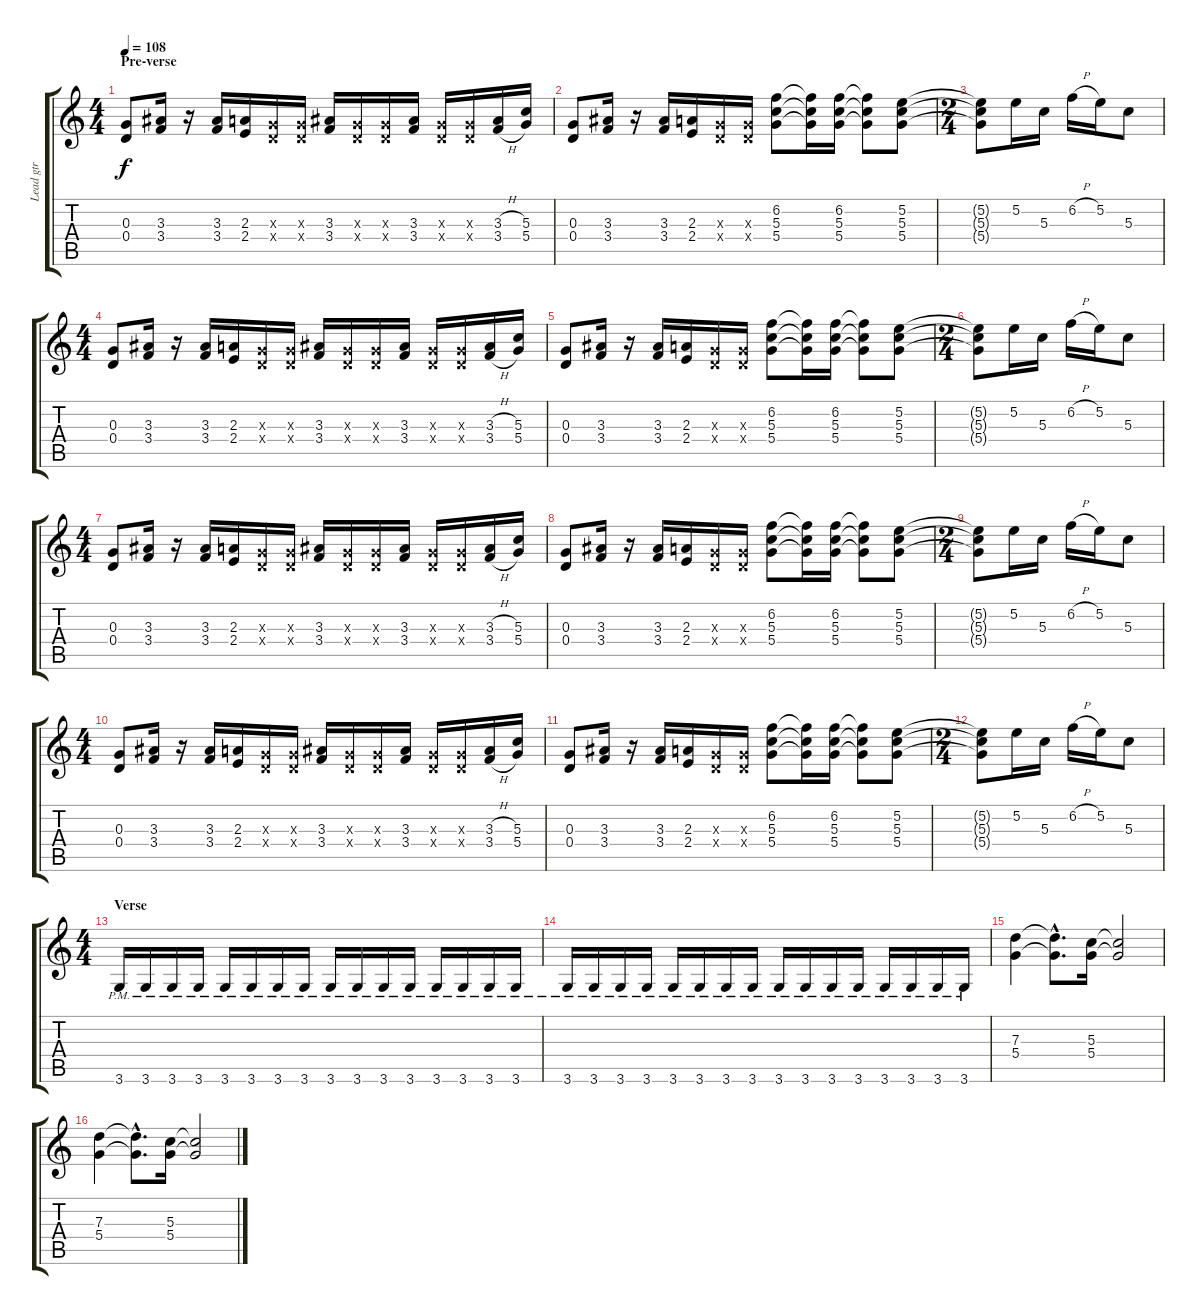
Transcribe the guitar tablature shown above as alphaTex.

\track ("Lead gtr" "Lead gtr") {instrument distortionguitar}
\staff {score tabs}
\tuning (E4 B3 G3 D3 A2 E2) {hide}
\ts (4 4)
\section ("" "Pre-verse")
\tempo 108
\clef g2
\ks c
(0.3 0.4).8{dy f} (3.3 3.4).16 r.16 (3.3 3.4).16 (2.3 2.4).16 (0.3{x} 0.4{x}).16 (0.3{x} 0.4{x}).16 (3.3 3.4).16 (0.3{x} 0.4{x}).16 (0.3{x} 0.4{x}).16 (3.3 3.4).16 (0.3{x} 0.4{x}).16 (0.3{x} 0.4{x}).16 (3.3{h} 3.4{h}).16 (5.3 5.4).16 |
(0.3 0.4).8 (3.3 3.4).16 r.16 (3.3 3.4).16 (2.3 2.4).16 (0.3{x} 0.4{x}).16 (0.3{x} 0.4{x}).16 (6.2 5.3 5.4).8 (6.2{t} 5.3{t} 5.4{t}).16 (6.2 5.3 5.4).16 (6.2{t} 5.3{t} 5.4{t}).8 (5.2 5.3 5.4).8 |
\ts (2 4)
(5.2{t} 5.3{t} 5.4{t}).8 5.2.16 5.3.16 6.2{h}.16 5.2.16 5.3.8 |
\ts (4 4)
(0.3 0.4).8 (3.3 3.4).16 r.16 (3.3 3.4).16 (2.3 2.4).16 (0.3{x} 0.4{x}).16 (0.3{x} 0.4{x}).16 (3.3 3.4).16 (0.3{x} 0.4{x}).16 (0.3{x} 0.4{x}).16 (3.3 3.4).16 (0.3{x} 0.4{x}).16 (0.3{x} 0.4{x}).16 (3.3{h} 3.4{h}).16 (5.3 5.4).16 |
(0.3 0.4).8 (3.3 3.4).16 r.16 (3.3 3.4).16 (2.3 2.4).16 (0.3{x} 0.4{x}).16 (0.3{x} 0.4{x}).16 (6.2 5.3 5.4).8 (6.2{t} 5.3{t} 5.4{t}).16 (6.2 5.3 5.4).16 (6.2{t} 5.3{t} 5.4{t}).8 (5.2 5.3 5.4).8 |
\ts (2 4)
(5.2{t} 5.3{t} 5.4{t}).8 5.2.16 5.3.16 6.2{h}.16 5.2.16 5.3.8 |
\ts (4 4)
(0.3 0.4).8 (3.3 3.4).16 r.16 (3.3 3.4).16 (2.3 2.4).16 (0.3{x} 0.4{x}).16 (0.3{x} 0.4{x}).16 (3.3 3.4).16 (0.3{x} 0.4{x}).16 (0.3{x} 0.4{x}).16 (3.3 3.4).16 (0.3{x} 0.4{x}).16 (0.3{x} 0.4{x}).16 (3.3{h} 3.4{h}).16 (5.3 5.4).16 |
(0.3 0.4).8 (3.3 3.4).16 r.16 (3.3 3.4).16 (2.3 2.4).16 (0.3{x} 0.4{x}).16 (0.3{x} 0.4{x}).16 (6.2 5.3 5.4).8 (6.2{t} 5.3{t} 5.4{t}).16 (6.2 5.3 5.4).16 (6.2{t} 5.3{t} 5.4{t}).8 (5.2 5.3 5.4).8 |
\ts (2 4)
(5.2{t} 5.3{t} 5.4{t}).8 5.2.16 5.3.16 6.2{h}.16 5.2.16 5.3.8 |
\ts (4 4)
(0.3 0.4).8 (3.3 3.4).16 r.16 (3.3 3.4).16 (2.3 2.4).16 (0.3{x} 0.4{x}).16 (0.3{x} 0.4{x}).16 (3.3 3.4).16 (0.3{x} 0.4{x}).16 (0.3{x} 0.4{x}).16 (3.3 3.4).16 (0.3{x} 0.4{x}).16 (0.3{x} 0.4{x}).16 (3.3{h} 3.4{h}).16 (5.3 5.4).16 |
(0.3 0.4).8 (3.3 3.4).16 r.16 (3.3 3.4).16 (2.3 2.4).16 (0.3{x} 0.4{x}).16 (0.3{x} 0.4{x}).16 (6.2 5.3 5.4).8 (6.2{t} 5.3{t} 5.4{t}).16 (6.2 5.3 5.4).16 (6.2{t} 5.3{t} 5.4{t}).8 (5.2 5.3 5.4).8 |
\ts (2 4)
(5.2{t} 5.3{t} 5.4{t}).8 5.2.16 5.3.16 6.2{h}.16 5.2.16 5.3.8 |
\ts (4 4)
\section ("" "Verse")
3.6{pm}.16 3.6{pm}.16 3.6{pm}.16 3.6{pm}.16 3.6{pm}.16 3.6{pm}.16 3.6{pm}.16 3.6{pm}.16 3.6{pm}.16 3.6{pm}.16 3.6{pm}.16 3.6{pm}.16 3.6{pm}.16 3.6{pm}.16 3.6{pm}.16 3.6{pm}.16 |
3.6{pm}.16 3.6{pm}.16 3.6{pm}.16 3.6{pm}.16 3.6{pm}.16 3.6{pm}.16 3.6{pm}.16 3.6{pm}.16 3.6{pm}.16 3.6{pm}.16 3.6{pm}.16 3.6{pm}.16 3.6{pm}.16 3.6{pm}.16 3.6{pm}.16 3.6{pm}.16 |
(7.3 5.4).4 (7.3{hac t} 5.4{hac t}).8{d} (5.3 5.4).16 (5.3{t} 5.4{t}).2 |
(7.3 5.4).4 (7.3{hac t} 5.4{hac t}).8{d} (5.3 5.4).16 (5.3{t} 5.4{t}).2
